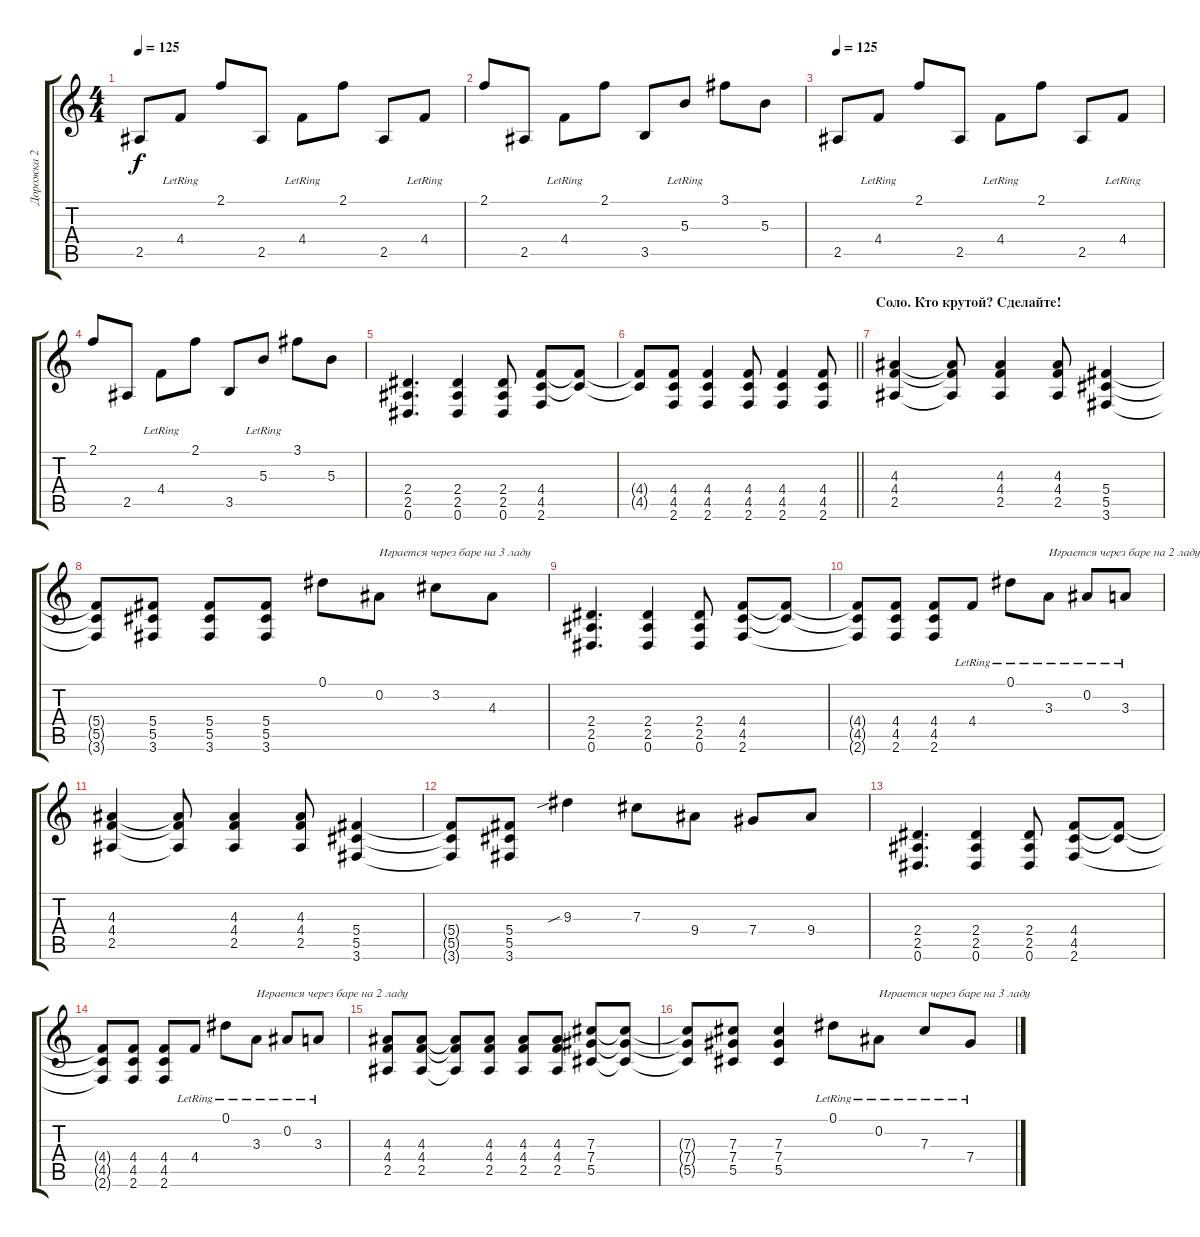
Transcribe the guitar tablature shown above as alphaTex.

\track ("Дорожка 2" "Дорожка 2") {instrument electricguitarjazz}
\staff {score tabs}
\tuning (Eb4 Bb3 Gb3 Db3 Ab2 Eb2) {hide}
\ts (4 4)
\tempo 125
\clef g2
\ks c
2.5.8{dy f} 4.4{lr}.8 2.1.8 2.5.8 4.4{lr}.8 2.1.8 2.5.8 4.4{lr}.8 |
2.1.8 2.5.8 4.4{lr}.8 2.1.8 3.5.8 5.3{lr}.8 3.1.8 5.3.8 |
\tempo 125
2.5.8 4.4{lr}.8 2.1.8 2.5.8 4.4{lr}.8 2.1.8 2.5.8 4.4{lr}.8 |
2.1.8 2.5.8 4.4{lr}.8 2.1.8 3.5.8 5.3{lr}.8 3.1.8 5.3.8 |
(2.4 2.5 0.6).4{d} (2.4 2.5 0.6).4 (2.4 2.5 0.6).8 (4.4 4.5 2.6).8 (4.4{t} 4.5{t}).8 |
\barLineRight lightlight
(4.4{t} 4.5{t}).8 (4.4 4.5 2.6).8 (4.4 4.5 2.6).4 (4.4 4.5 2.6).8 (4.4 4.5 2.6).4 (4.4 4.5 2.6).8 |
\section ("" "Соло. Кто крутой? Сделайте!")
(4.3 4.4 2.5).4 (4.3{t} 4.4{t} 2.5{t}).8 (4.3 4.4 2.5).4 (4.3 4.4 2.5).8 (5.4 5.5 3.6).4 |
(5.4{t} 5.5{t} 3.6{t}).8 (5.4 5.5 3.6).8 (5.4 5.5 3.6).8 (5.4 5.5 3.6).8 0.1.8 0.2.8{txt "Играется через баре на 3 ладу"} 3.2.8 4.3.8 |
(2.4 2.5 0.6).4{d} (2.4 2.5 0.6).4 (2.4 2.5 0.6).8 (4.4 4.5 2.6).8 (4.4{t} 4.5{t}).8 |
(4.4{t} 4.5{t} 2.6{t}).8 (4.4 4.5 2.6).8 (4.4 4.5 2.6).8 4.4{lr}.8 0.1{lr}.8 3.3{lr}.8{txt "Играется через баре на 2 ладу"} 0.2{lr}.8 3.3{lr}.8 |
(4.3 4.4 2.5).4 (4.3{t} 4.4{t} 2.5{t}).8 (4.3 4.4 2.5).4 (4.3 4.4 2.5).8 (5.4 5.5 3.6).4 |
(5.4{t} 5.5{t} 3.6{t}).8 (5.4 5.5 3.6).8 9.3{sib}.4 7.3.8 9.4.8 7.4.8 9.4.8 |
(2.4 2.5 0.6).4{d} (2.4 2.5 0.6).4 (2.4 2.5 0.6).8 (4.4 4.5 2.6).8 (4.4{t} 4.5{t}).8 |
(4.4{t} 4.5{t} 2.6{t}).8 (4.4 4.5 2.6).8 (4.4 4.5 2.6).8 4.4{lr}.8 0.1{lr}.8 3.3{lr}.8{txt "Играется через баре на 2 ладу"} 0.2{lr}.8 3.3{lr}.8 |
(4.3 4.4 2.5).8 (4.3 4.4 2.5).8 (4.3{t} 4.4{t} 2.5{t}).8 (4.3 4.4 2.5).8 (4.3 4.4 2.5).8 (4.3 4.4 2.5).8 (7.3 7.4 5.5).8 (7.3{t} 7.4{t} 5.5{t}).8 |
(7.3{t} 7.4{t} 5.5{t}).8 (7.3 7.4 5.5).8 (7.3 7.4 5.5).4 0.1{lr}.8 0.2{lr}.8{txt "Играется через баре на 3 ладу"} 7.3{lr}.8 7.4{lr}.8
